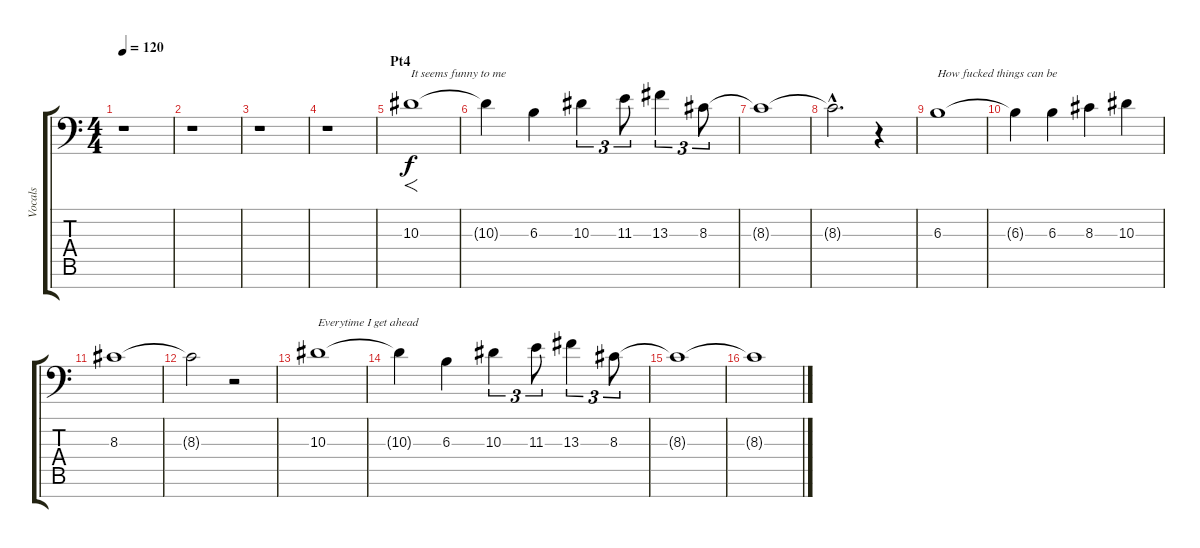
\track ("Vocals" "Vocals") {instrument lead6voice}
\staff {score tabs}
\tuning (D4 A3 F3 C3 G2 D2 A1) {hide}
\ts (4 4)
\tempo 120
\clef f4
\ks c
r.1{dy f} |
r.1 |
r.1 |
r.1 |
\section ("" "Pt4")
10.3.1{f txt "It seems funny to me " volume 16 balance 8 instrument lead6voice} |
10.3{t}.4 6.3.4 10.3.4{tu (3 2)} 11.3.8{tu (3 2)} 13.3.4{tu (3 2)} 8.3.8{tu (3 2)} |
8.3{t}.1 |
8.3{hac t}.2{d} r.4 |
6.3.1{txt "How fucked things can be "} |
6.3{t}.4 6.3.4 8.3.4 10.3.4 |
8.3.1 |
8.3{t}.2 r.2 |
10.3.1{txt "Everytime I get ahead "} |
10.3{t}.4 6.3.4 10.3.4{tu (3 2)} 11.3.8{tu (3 2)} 13.3.4{tu (3 2)} 8.3.8{tu (3 2)} |
8.3{t}.1 |
8.3{t}.1
